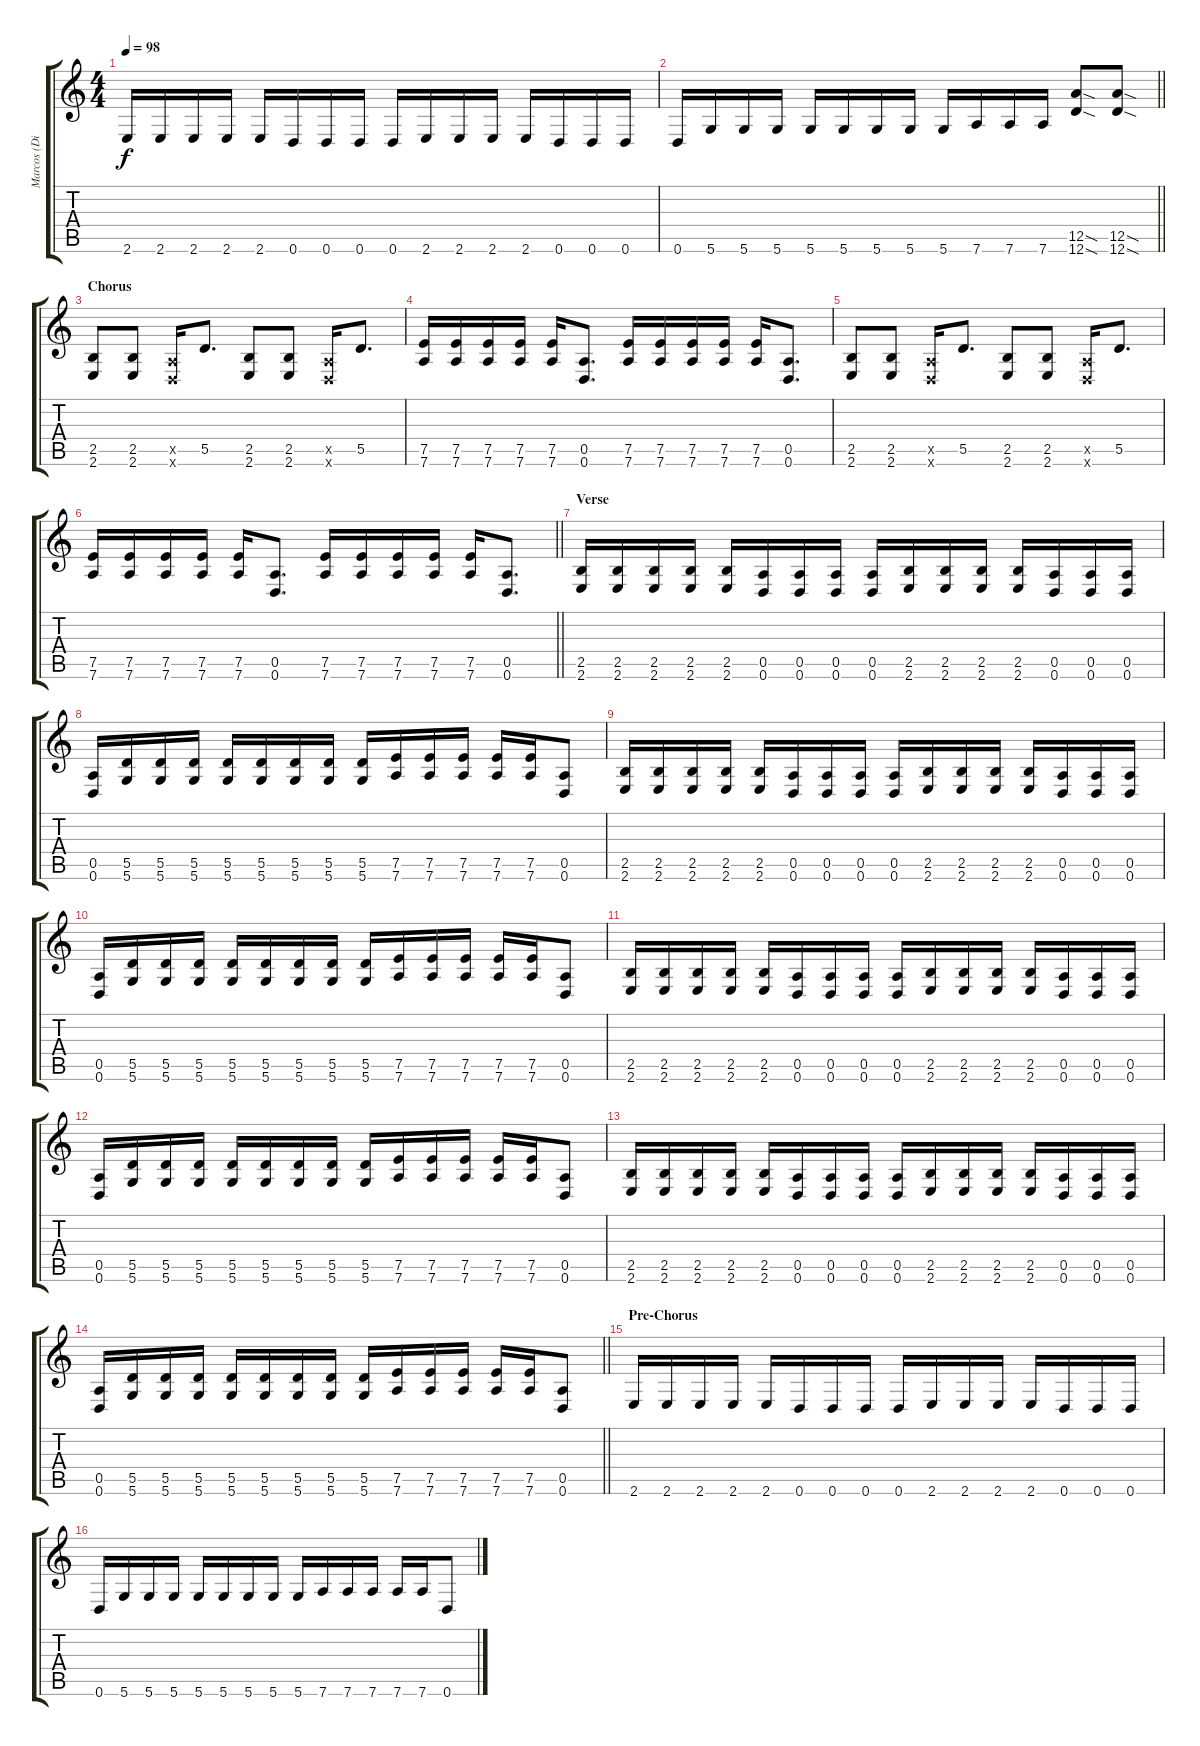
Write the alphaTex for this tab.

\track ("Marcos (Dist.)" "Marcos (Di") {instrument distortionguitar}
\staff {score tabs}
\tuning (E4 B3 G3 D3 A2 D2) {hide}
\ts (4 4)
\tempo 98
\clef g2
\ks c
2.6.16{dy f} 2.6.16 2.6.16 2.6.16 2.6.16 0.6.16 0.6.16 0.6.16 0.6.16 2.6.16 2.6.16 2.6.16 2.6.16 0.6.16 0.6.16 0.6.16 |
\barLineRight lightlight
0.6.16 5.6.16 5.6.16 5.6.16 5.6.16 5.6.16 5.6.16 5.6.16 5.6.16 7.6.16 7.6.16 7.6.16 (12.5{sod} 12.6{sod}).8 (12.5{sod} 12.6{sod}).8 |
\section ("" "Chorus")
(2.5 2.6).8 (2.5 2.6).8 (0.5{x} 0.6{x}).16 5.5.8{d} (2.5 2.6).8 (2.5 2.6).8 (0.5{x} 0.6{x}).16 5.5.8{d} |
(7.5 7.6).16 (7.5 7.6).16 (7.5 7.6).16 (7.5 7.6).16 (7.5 7.6).16 (0.5 0.6).8{d} (7.5 7.6).16 (7.5 7.6).16 (7.5 7.6).16 (7.5 7.6).16 (7.5 7.6).16 (0.5 0.6).8{d} |
(2.5 2.6).8 (2.5 2.6).8 (0.5{x} 0.6{x}).16 5.5.8{d} (2.5 2.6).8 (2.5 2.6).8 (0.5{x} 0.6{x}).16 5.5.8{d} |
\barLineRight lightlight
(7.5 7.6).16 (7.5 7.6).16 (7.5 7.6).16 (7.5 7.6).16 (7.5 7.6).16 (0.5 0.6).8{d} (7.5 7.6).16 (7.5 7.6).16 (7.5 7.6).16 (7.5 7.6).16 (7.5 7.6).16 (0.5 0.6).8{d} |
\section ("" "Verse")
(2.5 2.6).16{volume 8} (2.5 2.6).16 (2.5 2.6).16 (2.5 2.6).16 (2.5 2.6).16 (0.5 0.6).16 (0.5 0.6).16 (0.5 0.6).16 (0.5 0.6).16 (2.5 2.6).16 (2.5 2.6).16 (2.5 2.6).16 (2.5 2.6).16 (0.5 0.6).16 (0.5 0.6).16 (0.5 0.6).16 |
(0.5 0.6).16 (5.5 5.6).16 (5.5 5.6).16 (5.5 5.6).16 (5.5 5.6).16 (5.5 5.6).16 (5.5 5.6).16 (5.5 5.6).16 (5.5 5.6).16 (7.5 7.6).16 (7.5 7.6).16 (7.5 7.6).16 (7.5 7.6).16 (7.5 7.6).16 (0.5 0.6).8 |
(2.5 2.6).16{volume 8} (2.5 2.6).16 (2.5 2.6).16 (2.5 2.6).16 (2.5 2.6).16 (0.5 0.6).16 (0.5 0.6).16 (0.5 0.6).16 (0.5 0.6).16 (2.5 2.6).16 (2.5 2.6).16 (2.5 2.6).16 (2.5 2.6).16 (0.5 0.6).16 (0.5 0.6).16 (0.5 0.6).16 |
(0.5 0.6).16 (5.5 5.6).16 (5.5 5.6).16 (5.5 5.6).16 (5.5 5.6).16 (5.5 5.6).16 (5.5 5.6).16 (5.5 5.6).16 (5.5 5.6).16 (7.5 7.6).16 (7.5 7.6).16 (7.5 7.6).16 (7.5 7.6).16 (7.5 7.6).16 (0.5 0.6).8 |
(2.5 2.6).16{volume 8} (2.5 2.6).16 (2.5 2.6).16 (2.5 2.6).16 (2.5 2.6).16 (0.5 0.6).16 (0.5 0.6).16 (0.5 0.6).16 (0.5 0.6).16 (2.5 2.6).16 (2.5 2.6).16 (2.5 2.6).16 (2.5 2.6).16 (0.5 0.6).16 (0.5 0.6).16 (0.5 0.6).16 |
(0.5 0.6).16 (5.5 5.6).16 (5.5 5.6).16 (5.5 5.6).16 (5.5 5.6).16 (5.5 5.6).16 (5.5 5.6).16 (5.5 5.6).16 (5.5 5.6).16 (7.5 7.6).16 (7.5 7.6).16 (7.5 7.6).16 (7.5 7.6).16 (7.5 7.6).16 (0.5 0.6).8 |
(2.5 2.6).16{volume 8} (2.5 2.6).16 (2.5 2.6).16 (2.5 2.6).16 (2.5 2.6).16 (0.5 0.6).16 (0.5 0.6).16 (0.5 0.6).16 (0.5 0.6).16 (2.5 2.6).16 (2.5 2.6).16 (2.5 2.6).16 (2.5 2.6).16 (0.5 0.6).16 (0.5 0.6).16 (0.5 0.6).16 |
\barLineRight lightlight
(0.5 0.6).16 (5.5 5.6).16 (5.5 5.6).16 (5.5 5.6).16 (5.5 5.6).16 (5.5 5.6).16 (5.5 5.6).16 (5.5 5.6).16 (5.5 5.6).16{volume 13} (7.5 7.6).16 (7.5 7.6).16 (7.5 7.6).16 (7.5 7.6).16 (7.5 7.6).16 (0.5 0.6).8 |
\section ("" "Pre-Chorus")
2.6.16 2.6.16 2.6.16 2.6.16 2.6.16 0.6.16 0.6.16 0.6.16 0.6.16 2.6.16 2.6.16 2.6.16 2.6.16 0.6.16 0.6.16 0.6.16 |
0.6.16 5.6.16 5.6.16 5.6.16 5.6.16 5.6.16 5.6.16 5.6.16 5.6.16 7.6.16 7.6.16 7.6.16 7.6.16 7.6.16 0.6.8
